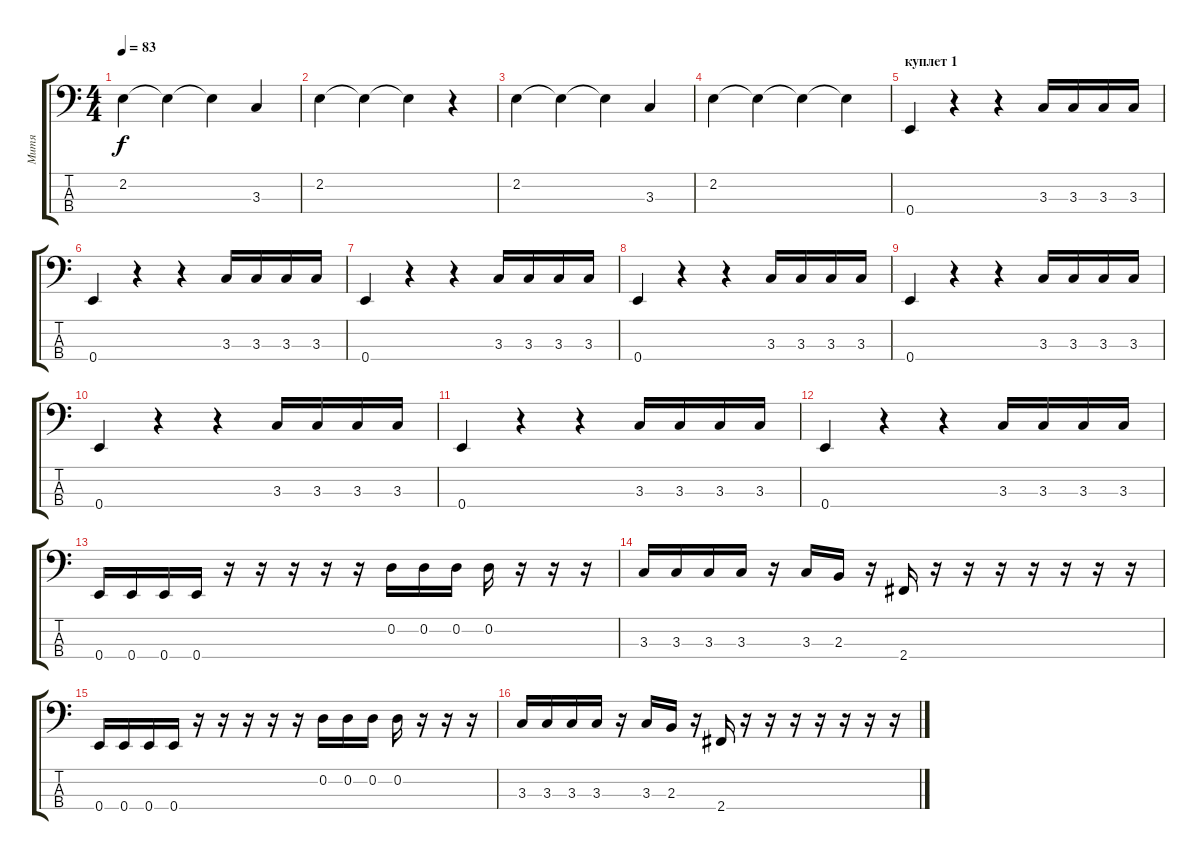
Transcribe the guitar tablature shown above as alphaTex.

\track ("Митя" "Митя") {instrument electricbasspick}
\staff {score tabs}
\tuning (G2 D2 A1 E1) {hide}
\ts (4 4)
\tempo 83
\clef f4
\ks c
2.2.4{dy f instrument electricbasspick} 2.2{t}.4 2.2{t}.4 3.3.4 |
2.2.4 2.2{t}.4 2.2{t}.4 r.4 |
2.2.4 2.2{t}.4 2.2{t}.4 3.3.4 |
2.2.4 2.2{t}.4 2.2{t}.4 2.2{t}.4 |
\section ("" "куплет 1")
0.4.4 r.4 r.4 3.3.16 3.3.16 3.3.16 3.3.16 |
0.4.4 r.4 r.4 3.3.16 3.3.16 3.3.16 3.3.16 |
0.4.4 r.4 r.4 3.3.16 3.3.16 3.3.16 3.3.16 |
0.4.4 r.4 r.4 3.3.16 3.3.16 3.3.16 3.3.16 |
0.4.4 r.4 r.4 3.3.16 3.3.16 3.3.16 3.3.16 |
0.4.4 r.4 r.4 3.3.16 3.3.16 3.3.16 3.3.16 |
0.4.4 r.4 r.4 3.3.16 3.3.16 3.3.16 3.3.16 |
0.4.4 r.4 r.4 3.3.16 3.3.16 3.3.16 3.3.16 |
0.4.16 0.4.16 0.4.16 0.4.16 r.16 r.16 r.16 r.16 r.16 0.2.16 0.2.16 0.2.16 0.2.16 r.16 r.16 r.16 |
3.3.16 3.3.16 3.3.16 3.3.16 r.16 3.3.16 2.3.16 r.16 2.4.16 r.16 r.16 r.16 r.16 r.16 r.16 r.16 |
0.4.16 0.4.16 0.4.16 0.4.16 r.16 r.16 r.16 r.16 r.16 0.2.16 0.2.16 0.2.16 0.2.16 r.16 r.16 r.16 |
3.3.16 3.3.16 3.3.16 3.3.16 r.16 3.3.16 2.3.16 r.16 2.4.16 r.16 r.16 r.16 r.16 r.16 r.16 r.16
